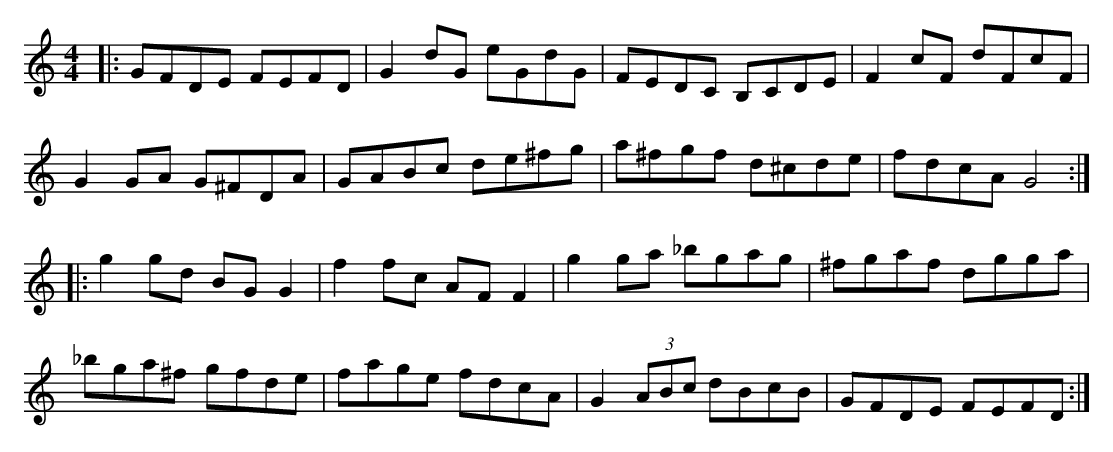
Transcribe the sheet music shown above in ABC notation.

X:1
M:4/4
K:C
|:GFDE FEFD|G2 dG eGdG|FEDC B,CDE|F2 cF dFcF|
G2GA G^FDA|GABc de^fg|a^fgf d^cde|fdcA G4:|
|:g2gd BGG2|f2fc AFF2|g2ga _bgag|^fgaf dgga|
_bga^f gfde|fage fdcA|G2 (3ABc dBcB|GFDE FEFD:|
